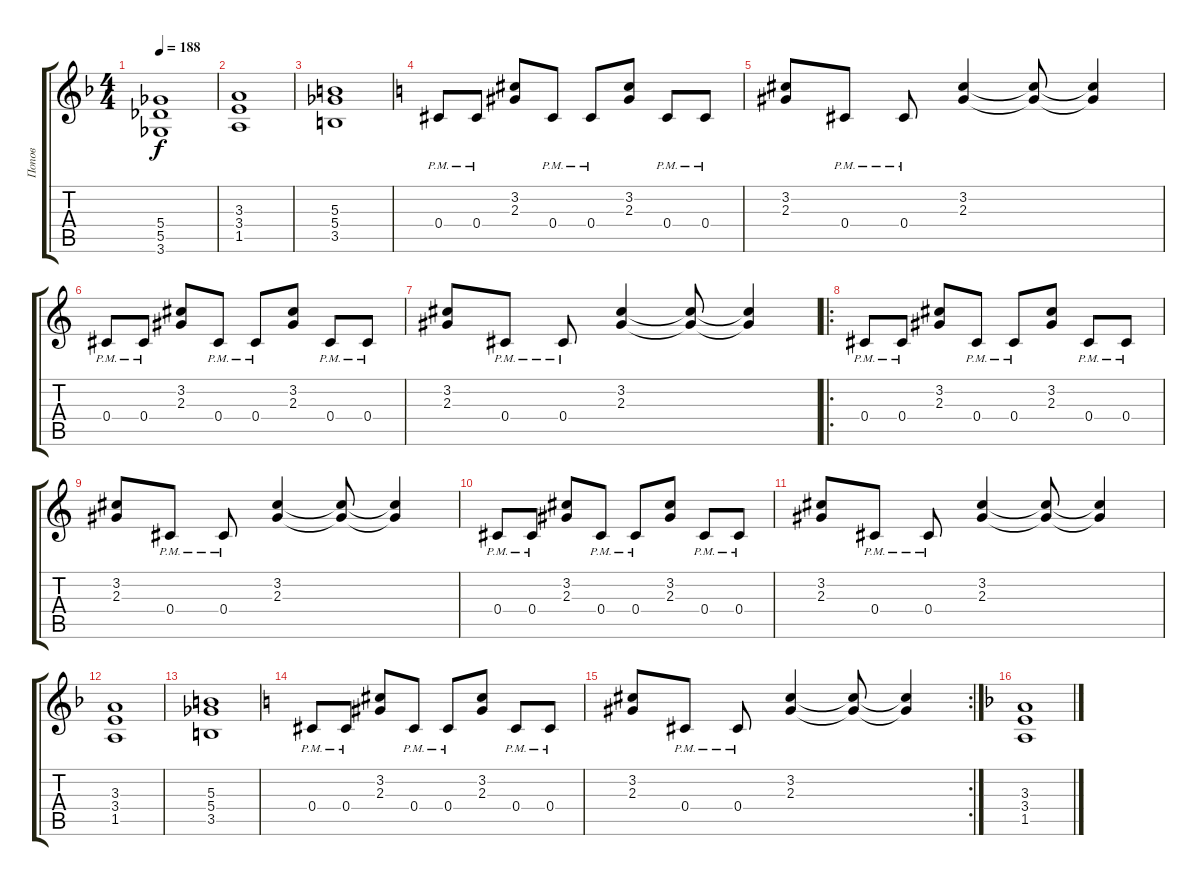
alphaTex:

\track ("Попов" "Попов") {instrument distortionguitar}
\staff {score tabs}
\tuning (Eb4 Bb3 Gb3 Db3 Ab2 Eb2) {hide}
\ts (4 4)
\tempo 188
\clef g2
\ks f
(5.4 5.5 3.6).1{dy f} |
(3.3 3.4 1.5).1 |
(5.3 5.4 3.5).1 |
\ks c
0.4{pm}.8 0.4{pm}.8 (3.2 2.3).8 0.4{pm}.8 0.4{pm}.8 (3.2 2.3).8 0.4{pm}.8 0.4{pm}.8 |
(3.2 2.3).8 0.4{pm}.8 0.4{pm}.8 (3.2 2.3).4 (3.2{t} 2.3{t}).8 (3.2{t} 2.3{t}).4 |
0.4{pm}.8 0.4{pm}.8 (3.2 2.3).8 0.4{pm}.8 0.4{pm}.8 (3.2 2.3).8 0.4{pm}.8 0.4{pm}.8 |
(3.2 2.3).8 0.4{pm}.8 0.4{pm}.8 (3.2 2.3).4 (3.2{t} 2.3{t}).8 (3.2{t} 2.3{t}).4 |
\ro
0.4{pm}.8 0.4{pm}.8 (3.2 2.3).8 0.4{pm}.8 0.4{pm}.8 (3.2 2.3).8 0.4{pm}.8 0.4{pm}.8 |
(3.2 2.3).8 0.4{pm}.8 0.4{pm}.8 (3.2 2.3).4 (3.2{t} 2.3{t}).8 (3.2{t} 2.3{t}).4 |
0.4{pm}.8 0.4{pm}.8 (3.2 2.3).8 0.4{pm}.8 0.4{pm}.8 (3.2 2.3).8 0.4{pm}.8 0.4{pm}.8 |
(3.2 2.3).8 0.4{pm}.8 0.4{pm}.8 (3.2 2.3).4 (3.2{t} 2.3{t}).8 (3.2{t} 2.3{t}).4 |
\ks f
(3.3 3.4 1.5).1 |
(5.3 5.4 3.5).1 |
\ks c
0.4{pm}.8 0.4{pm}.8 (3.2 2.3).8 0.4{pm}.8 0.4{pm}.8 (3.2 2.3).8 0.4{pm}.8 0.4{pm}.8 |
\rc 2
(3.2 2.3).8 0.4{pm}.8 0.4{pm}.8 (3.2 2.3).4 (3.2{t} 2.3{t}).8 (3.2{t} 2.3{t}).4 |
\ks f
(3.3 3.4 1.5).1
